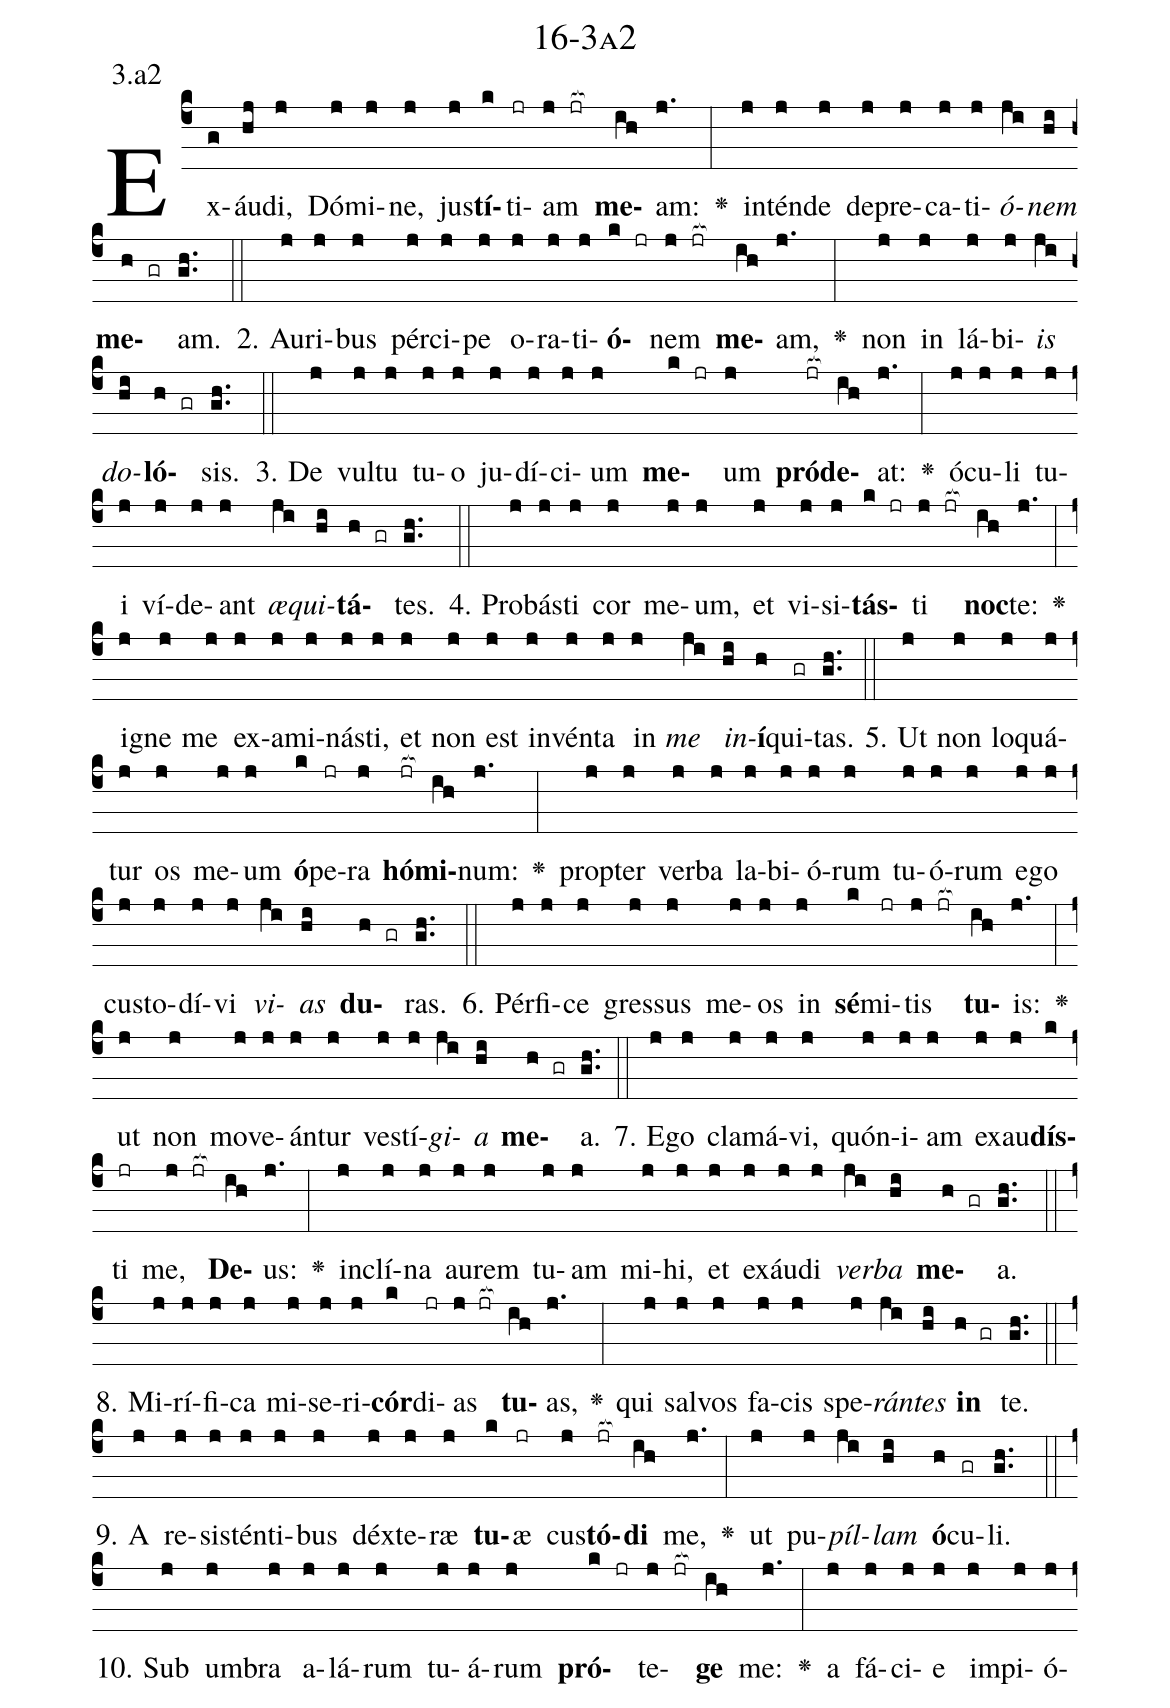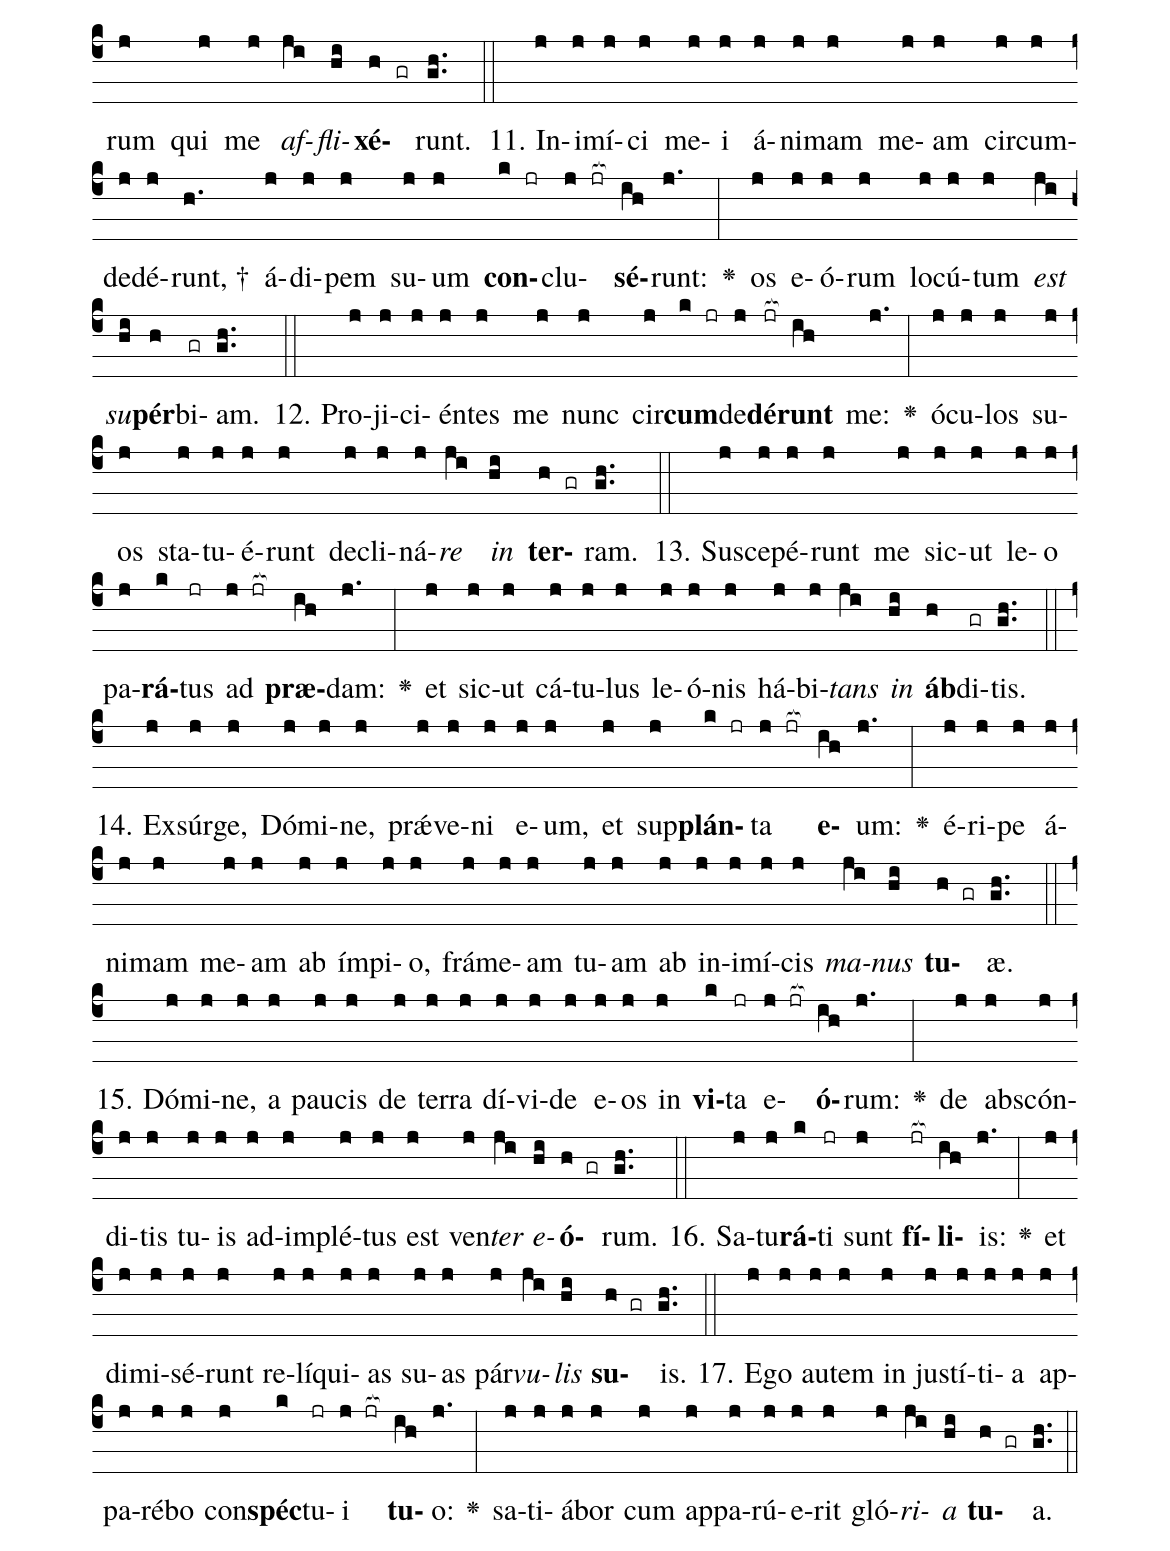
name: 16-3a2;
annotation: 3.a2;
%%
(c4)Ex(g)áu(hj)di,(j) Dó(j)mi(j)ne,(j) jus(j)<b>tí</b>(k)ti(jr)am(j jr[ocb:1{]) <b>me</b>(ih[ocb:0}])am:(j.) <v>\greheightstar</v>(:) in(j)tén(j)de(j) de(j)pre(j)ca(j)ti(j)<i>ó</i>(ji)<i>nem</i>(hi) <b>me</b>(h gr)am.(gh..) (::)
2. Au(j)ri(j)bus(j) pér(j)ci(j)pe(j) o(j)ra(j)ti(j)<b>ó</b>(k jr)nem(j jr[ocb:1{]) <b>me</b>(ih[ocb:0}])am,(j.) <v>\greheightstar</v>(:) non(j) in(j) lá(j)bi(j)<i>is</i>(ji) <i>do</i>(hi)<b>ló</b>(h gr)sis.(gh..) (::)
3. De(j) vul(j)tu(j) tu(j)o(j) ju(j)dí(j)ci(j)um(j) <b>me</b>(k jr)um(j) <b>pród</b>(jr[ocb:1{])<b>e</b>(ih[ocb:0}])at:(j.) <v>\greheightstar</v>(:) ó(j)cu(j)li(j) tu(j)i(j) ví(j)de(j)ant(j) <i>æ</i>(ji)<i>qui</i>(hi)<b>tá</b>(h gr)tes.(gh..) (::)
4. Pro(j)bás(j)ti(j) cor(j) me(j)um,(j) et(j) vi(j)si(j)<b>tás</b>(k jr)ti(j jr[ocb:1{]) <b>noc</b>(ih[ocb:0}])te:(j.) <v>\greheightstar</v>(:) i(j)gne(j) me(j) ex(j)a(j)mi(j)nás(j)ti,(j) et(j) non(j) est(j) in(j)vén(j)ta(j) in(j) <i>me</i>(ji) <i>in</i>(hi)<b>í</b>(h)qui(gr)tas.(gh..) (::)
5. Ut(j) non(j) lo(j)quá(j)tur(j) os(j) me(j)um(j) <b>ó</b>(k)pe(jr)ra(j) <b>hó</b>(jr[ocb:1{])<b>mi</b>(ih[ocb:0}])num:(j.) <v>\greheightstar</v>(:) prop(j)ter(j) ver(j)ba(j) la(j)bi(j)ó(j)rum(j) tu(j)ó(j)rum(j) e(j)go(j) cus(j)to(j)dí(j)vi(j) <i>vi</i>(ji)<i>as</i>(hi) <b>du</b>(h gr)ras.(gh..) (::)
6. Pér(j)fi(j)ce(j) gres(j)sus(j) me(j)os(j) in(j) <b>sé</b>(k)mi(jr)tis(j jr[ocb:1{]) <b>tu</b>(ih[ocb:0}])is:(j.) <v>\greheightstar</v>(:) ut(j) non(j) mo(j)ve(j)án(j)tur(j) ves(j)tí(j)<i>gi</i>(ji)<i>a</i>(hi) <b>me</b>(h gr)a.(gh..) (::)
7. E(j)go(j) cla(j)má(j)vi,(j) quón(j)i(j)am(j) ex(j)au(j)<b>dís</b>(k)ti(jr) me,(j jr[ocb:1{]) <b>De</b>(ih[ocb:0}])us:(j.) <v>\greheightstar</v>(:) in(j)clí(j)na(j) au(j)rem(j) tu(j)am(j) mi(j)hi,(j) et(j) ex(j)áu(j)di(j) <i>ver</i>(ji)<i>ba</i>(hi) <b>me</b>(h gr)a.(gh..) (::)
8. Mi(j)rí(j)fi(j)ca(j) mi(j)se(j)ri(j)<b>cór</b>(k)di(jr)as(j jr[ocb:1{]) <b>tu</b>(ih[ocb:0}])as,(j.) <v>\greheightstar</v>(:) qui(j) sal(j)vos(j) fa(j)cis(j) spe(j)<i>rán</i>(ji)<i>tes</i>(hi) <b>in</b>(h gr) te.(gh..) (::)
9. A(j) re(j)sis(j)tén(j)ti(j)bus(j) déx(j)te(j)ræ(j) <b>tu</b>(k)æ(jr) cus(j)<b>tó</b>(jr[ocb:1{])<b>di</b>(ih[ocb:0}]) me,(j.) <v>\greheightstar</v>(:) ut(j) pu(j)<i>píl</i>(ji)<i>lam</i>(hi) <b>ó</b>(h)cu(gr)li.(gh..) (::)
10. Sub(j) um(j)bra(j) a(j)lá(j)rum(j) tu(j)á(j)rum(j) <b>pró</b>(k jr)te(j jr[ocb:1{])<b>ge</b>(ih[ocb:0}]) me:(j.) <v>\greheightstar</v>(:) a(j) fá(j)ci(j)e(j) im(j)pi(j)ó(j)rum(j) qui(j) me(j) <i>af</i>(ji)<i>fli</i>(hi)<b>xé</b>(h gr)runt.(gh..) (::)
11. In(j)i(j)mí(j)ci(j) me(j)i(j) á(j)ni(j)mam(j) me(j)am(j) cir(j)cum(j)de(j)dé(j)runt, †(h.) á(j)di(j)pem(j) su(j)um(j) <b>con</b>(k jr)clu(j jr[ocb:1{])<b>sé</b>(ih[ocb:0}])runt:(j.) <v>\greheightstar</v>(:) os(j) e(j)ó(j)rum(j) lo(j)cú(j)tum(j) <i>est</i>(ji) <i>su</i>(hi)<b>pér</b>(h)bi(gr)am.(gh..) (::)
12. Pro(j)ji(j)ci(j)én(j)tes(j) me(j) nunc(j) cir(j)<b>cum</b>(k jr)de(j)<b>dé</b>(jr[ocb:1{])<b>runt</b>(ih[ocb:0}]) me:(j.) <v>\greheightstar</v>(:) ó(j)cu(j)los(j) su(j)os(j) sta(j)tu(j)é(j)runt(j) de(j)cli(j)ná(j)<i>re</i>(ji) <i>in</i>(hi) <b>ter</b>(h gr)ram.(gh..) (::)
13. Su(j)sce(j)pé(j)runt(j) me(j) sic(j)ut(j) le(j)o(j) pa(j)<b>rá</b>(k)tus(jr) ad(j jr[ocb:1{]) <b>præ</b>(ih[ocb:0}])dam:(j.) <v>\greheightstar</v>(:) et(j) sic(j)ut(j) cá(j)tu(j)lus(j) le(j)ó(j)nis(j) há(j)bi(j)<i>tans</i>(ji) <i>in</i>(hi) <b>áb</b>(h)di(gr)tis.(gh..) (::)
14. Ex(j)súr(j)ge,(j) Dó(j)mi(j)ne,(j) prǽ(j)ve(j)ni(j) e(j)um,(j) et(j) sup(j)<b>plán</b>(k jr)ta(j jr[ocb:1{]) <b>e</b>(ih[ocb:0}])um:(j.) <v>\greheightstar</v>(:) é(j)ri(j)pe(j) á(j)ni(j)mam(j) me(j)am(j) ab(j) ím(j)pi(j)o,(j) frá(j)me(j)am(j) tu(j)am(j) ab(j) in(j)i(j)mí(j)cis(j) <i>ma</i>(ji)<i>nus</i>(hi) <b>tu</b>(h gr)æ.(gh..) (::)
15. Dó(j)mi(j)ne,(j) a(j) pau(j)cis(j) de(j) ter(j)ra(j) dí(j)vi(j)de(j) e(j)os(j) in(j) <b>vi</b>(k)ta(jr) e(j jr[ocb:1{])<b>ó</b>(ih[ocb:0}])rum:(j.) <v>\greheightstar</v>(:) de(j) abs(j)cón(j)di(j)tis(j) tu(j)is(j) ad(j)im(j)plé(j)tus(j) est(j) ven(j)<i>ter</i>(ji) <i>e</i>(hi)<b>ó</b>(h gr)rum.(gh..) (::)
16. Sa(j)tu(j)<b>rá</b>(k)ti(jr) sunt(j) <b>fí</b>(jr[ocb:1{])<b>li</b>(ih[ocb:0}])is:(j.) <v>\greheightstar</v>(:) et(j) di(j)mi(j)sé(j)runt(j) re(j)lí(j)qui(j)as(j) su(j)as(j) pár(j)<i>vu</i>(ji)<i>lis</i>(hi) <b>su</b>(h gr)is.(gh..) (::)
17. E(j)go(j) au(j)tem(j) in(j) jus(j)tí(j)ti(j)a(j) ap(j)pa(j)ré(j)bo(j) con(j)<b>spéc</b>(k)tu(jr)i(j jr[ocb:1{]) <b>tu</b>(ih[ocb:0}])o:(j.) <v>\greheightstar</v>(:) sa(j)ti(j)á(j)bor(j) cum(j) ap(j)pa(j)rú(j)e(j)rit(j) gló(j)<i>ri</i>(ji)<i>a</i>(hi) <b>tu</b>(h gr)a.(gh..) (::)
